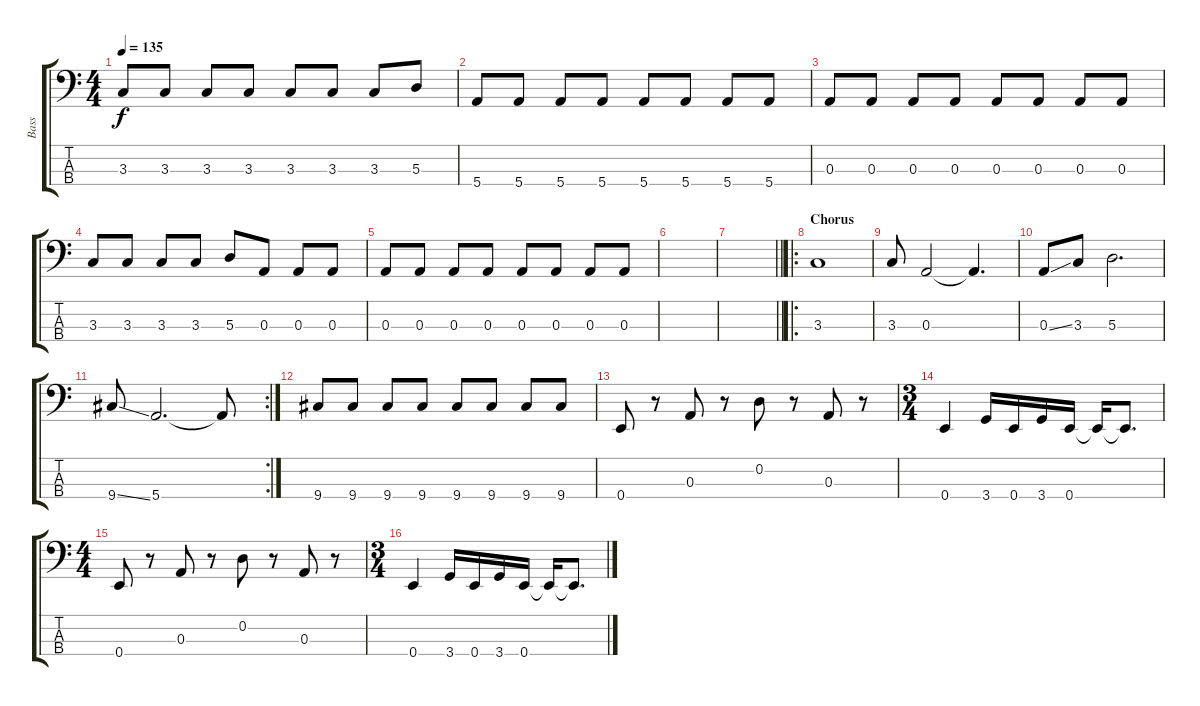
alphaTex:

\track ("Bass" "Bass") {instrument electricbasspick}
\staff {score tabs}
\tuning (G2 D2 A1 E1) {hide}
\ts (4 4)
\tempo 135
\clef f4
\ks c
3.3.8{dy f} 3.3.8 3.3.8 3.3.8 3.3.8 3.3.8 3.3.8 5.3.8 |
5.4.8 5.4.8 5.4.8 5.4.8 5.4.8 5.4.8 5.4.8 5.4.8 |
0.3.8 0.3.8 0.3.8 0.3.8 0.3.8 0.3.8 0.3.8 0.3.8 |
3.3.8 3.3.8 3.3.8 3.3.8 5.3.8 0.3.8 0.3.8 0.3.8 |
0.3.8 0.3.8 0.3.8 0.3.8 0.3.8 0.3.8 0.3.8 0.3.8 |
|
\barLineRight lightlight
|
\ro
\section ("" "Chorus")
3.3.1 |
3.3.8 0.3.2 0.3{t}.4{d} |
0.3{ss}.8 3.3.8 5.3.2{d} |
\rc 2
9.4{ss}.8 5.4.2{d} 5.4{t}.8 |
9.4.8 9.4.8 9.4.8 9.4.8 9.4.8 9.4.8 9.4.8 9.4.8 |
0.4.8 r.8 0.3.8 r.8 0.2.8 r.8 0.3.8 r.8 |
\ts (3 4)
0.4.4 3.4.16 0.4.16 3.4.16 0.4.16 0.4{t}.16 0.4{t}.8{d} |
\ts (4 4)
0.4.8 r.8 0.3.8 r.8 0.2.8 r.8 0.3.8 r.8 |
\ts (3 4)
0.4.4 3.4.16 0.4.16 3.4.16 0.4.16 0.4{t}.16 0.4{t}.8{d}
